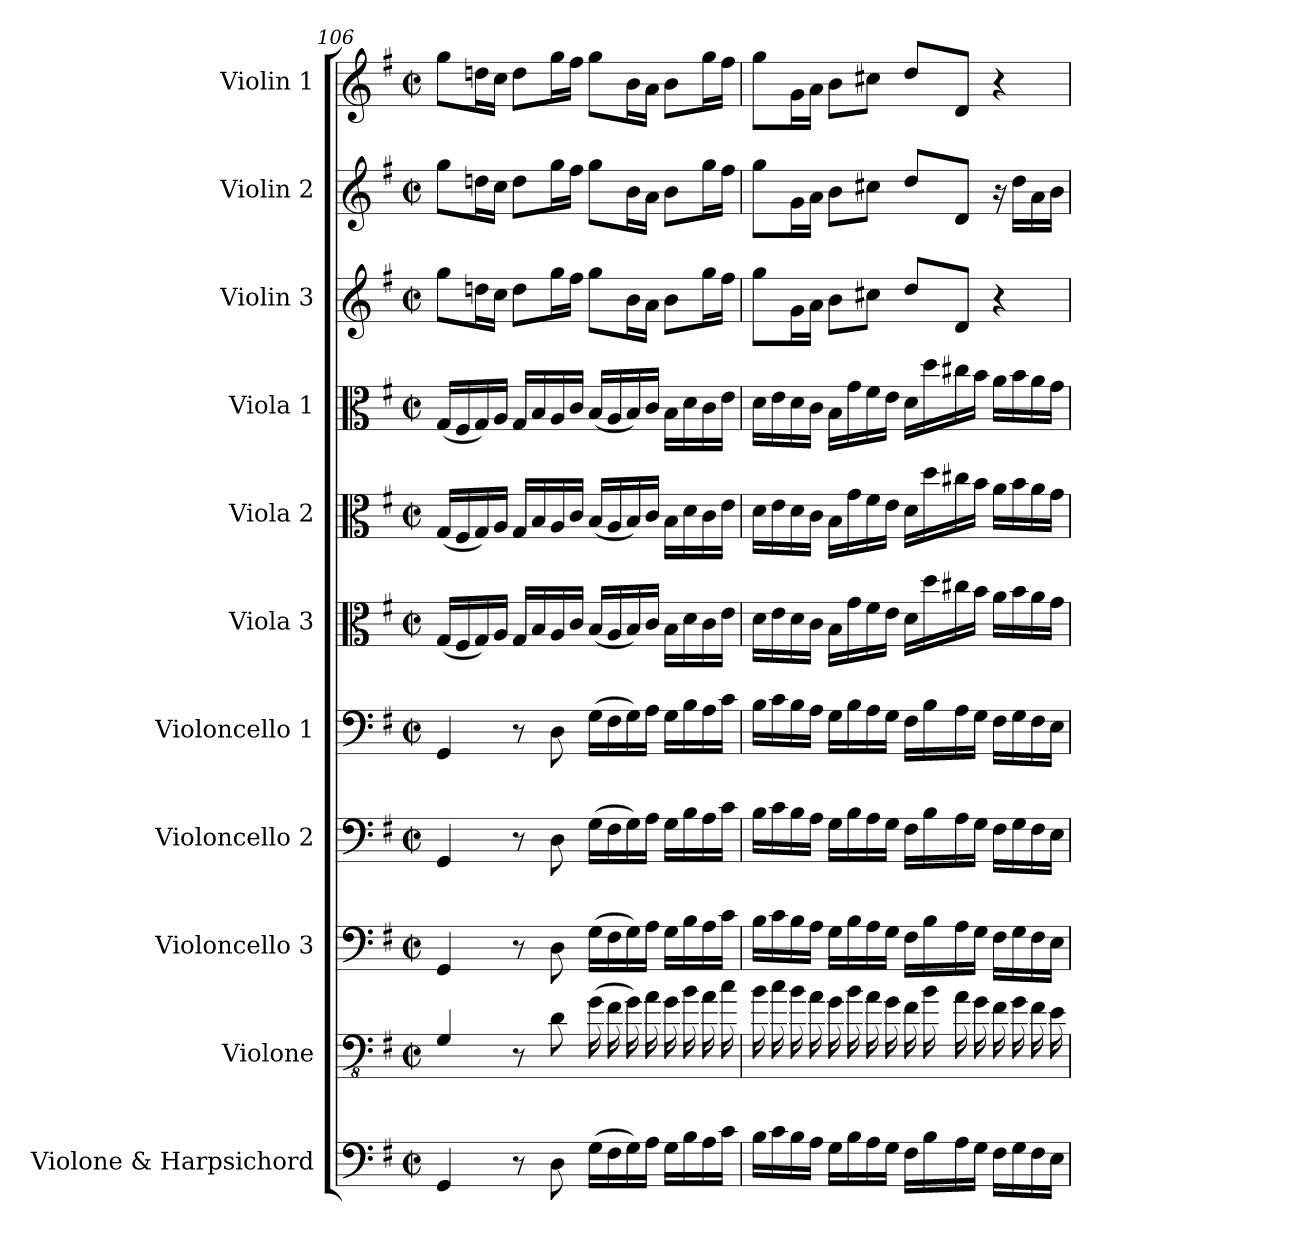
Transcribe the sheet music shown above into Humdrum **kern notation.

**kern	**kern	**kern	**kern	**kern	**kern	**kern	**kern	**kern	**kern	**kern
*part11	*part10	*part9	*part8	*part7	*part6	*part5	*part4	*part3	*part2	*part1
*staff11	*staff10	*staff9	*staff8	*staff7	*staff6	*staff5	*staff4	*staff3	*staff2	*staff1
*I"Violone &amp; Harpsichord	*I"Violone	*I"Violoncello 3	*I"Violoncello 2	*I"Violoncello 1	*I"Viola 3	*I"Viola 2	*I"Viola 1	*I"Violin 3	*I"Violin 2	*I"Violin 1
*I'Vne. &amp; Hch.	*I'Vne.	*I'Vc. 3	*I'Vc. 2	*I'Vc. 1	*I'Vla. 3	*I'Vla. 2	*I'Vla. 1	*I'Vln. 3	*I'Vln. 2	*I'Vln. 1
*clefF4	*clefFv4	*clefF4	*clefF4	*clefF4	*clefC3	*clefC3	*clefC3	*clefG2	*clefG2	*clefG2
*	*ITrd7c12	*	*	*	*	*	*	*	*	*
*k[f#]	*k[f#]	*k[f#]	*k[f#]	*k[f#]	*k[f#]	*k[f#]	*k[f#]	*k[f#]	*k[f#]	*k[f#]
*M4/4	*M4/4	*M4/4	*M4/4	*M4/4	*M4/4	*M4/4	*M4/4	*M4/4	*M4/4	*M4/4
*met(c|)	*met(c|)	*met(c|)	*met(c|)	*met(c|)	*met(c|)	*met(c|)	*met(c|)	*met(c|)	*met(c|)	*met(c|)
=106	=106	=106	=106	=106	=106	=106	=106	=106	=106	=106
4GG/	4GGG/	4GG/	4GG/	4GG/	(16G/LL	(16G/LL	(16G/LL	8gg\L	8gg\L	8gg\L
.	.	.	.	.	16F#/	16F#/	16F#/	.	.	.
.	.	.	.	.	16G/)	16G/)	16G/)	16ddn\L	16ddn\L	16ddn\L
.	.	.	.	.	16A/JJ	16A/JJ	16A/JJ	16cc\JJ	16cc\JJ	16cc\JJ
8r	8r	8r	8r	8r	16G/LL	16G/LL	16G/LL	8dd\L	8dd\L	8dd\L
.	.	.	.	.	16B/	16B/	16B/	.	.	.
8D\	8DD\	8D\	8D\	8D\	16A/	16A/	16A/	16gg\L	16gg\L	16gg\L
.	.	.	.	.	16c/JJ	16c/JJ	16c/JJ	16ff#\JJ	16ff#\JJ	16ff#\JJ
(16G\LL	(16GG\	(16G\LL	(16G\LL	(16G\LL	(16B/LL	(16B/LL	(16B/LL	8gg\L	8gg\L	8gg\L
16F#\	16FF#\	16F#\	16F#\	16F#\	16A/	16A/	16A/	.	.	.
16G\)	16GG\)	16G\)	16G\)	16G\)	16B/)	16B/)	16B/)	16b\L	16b\L	16b\L
16A\JJ	16AA\	16A\JJ	16A\JJ	16A\JJ	16c/JJ	16c/JJ	16c/JJ	16a\JJ	16a\JJ	16a\JJ
16G\LL	16GG\	16G\LL	16G\LL	16G\LL	16B\LL	16B\LL	16B\LL	8b\L	8b\L	8b\L
16B\	16BB\	16B\	16B\	16B\	16d\	16d\	16d\	.	.	.
16A\	16AA\	16A\	16A\	16A\	16c\	16c\	16c\	16gg\L	16gg\L	16gg\L
16c\JJ	16C\	16c\JJ	16c\JJ	16c\JJ	16e\JJ	16e\JJ	16e\JJ	16ff#\JJ	16ff#\JJ	16ff#\JJ
!!LO:LB:g=z
=107	=107	=107	=107	=107	=107	=107	=107	=107	=107	=107
16B\LL	16BB\	16B\LL	16B\LL	16B\LL	16d\LL	16d\LL	16d\LL	8gg\L	8gg\L	8gg\L
16c\	16C\	16c\	16c\	16c\	16e\	16e\	16e\	.	.	.
16B\	16BB\	16B\	16B\	16B\	16d\	16d\	16d\	16g\L	16g\L	16g\L
16A\JJ	16AA\	16A\JJ	16A\JJ	16A\JJ	16c\JJ	16c\JJ	16c\JJ	16a\JJ	16a\JJ	16a\JJ
16G\LL	16GG\	16G\LL	16G\LL	16G\LL	16B\LL	16B\LL	16B\LL	8b\L	8b\L	8b\L
16B\	16BB\	16B\	16B\	16B\	16g\	16g\	16g\	.	.	.
16A\	16AA\	16A\	16A\	16A\	16f#\	16f#\	16f#\	8cc#X\J	8cc#X\J	8cc#X\J
16G\JJ	16GG\	16G\JJ	16G\JJ	16G\JJ	16e\JJ	16e\JJ	16e\JJ	.	.	.
16F#\LL	16FF#\	16F#\LL	16F#\LL	16F#\LL	16d\LL	16d\LL	16d\LL	8dd/L	8dd/L	8dd/L
16B\	16BB\	16B\	16B\	16B\	16dd\	16dd\	16dd\	.	.	.
16A\	16AA\	16A\	16A\	16A\	16cc#X\	16cc#X\	16cc#X\	8d/J	8d/J	8d/J
16G\JJ	16GG\	16G\JJ	16G\JJ	16G\JJ	16b\JJ	16b\JJ	16b\JJ	.	.	.
16F#\LL	16FF#\	16F#\LL	16F#\LL	16F#\LL	16a\LL	16a\LL	16a\LL	4r	16r	4r
16G\	16GG\	16G\	16G\	16G\	16b\	16b\	16b\	.	16dd\LL	.
16F#\	16FF#\	16F#\	16F#\	16F#\	16a\	16a\	16a\	.	16a\	.
16E\JJ	16EE\	16E\JJ	16E\JJ	16E\JJ	16g\JJ	16g\JJ	16g\JJ	.	16b\JJ	.
=	=	=	=	=	=	=	=	=	=	=
*-	*-	*-	*-	*-	*-	*-	*-	*-	*-	*-
